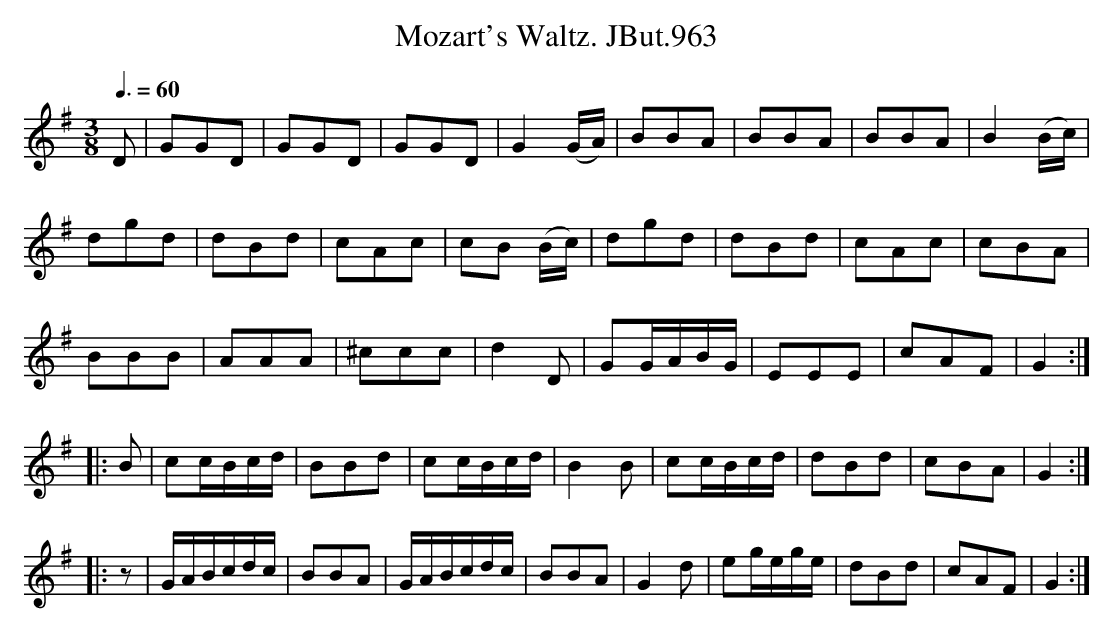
X:1
T:Mozart's Waltz. JBut.963
M:3/8
L:1/8
Q:3/8=60
K:G
D|GGD|GGD|GGD|G2 (G/A/)|\
BBA|BBA|BBA|B2 (B/c/)|
dgd|dBd|cAc|cB (B/c/)|\
dgd|dBd|cAc|cBA|
BBB|AAA|^ccc|d2 D|\
GG/A/B/G/|EEE|cAF|G2:|
|:B|cc/B/c/d/|BBd|cc/B/c/d/|B2B|\
cc/B/c/d/|dBd|cBA|G2:|
|:z|G/A/B/c/d/c/|BBA|G/A/B/c/d/c/|BBA|\
G2d|eg/e/g/e/|dBd|cAF|G2:|
